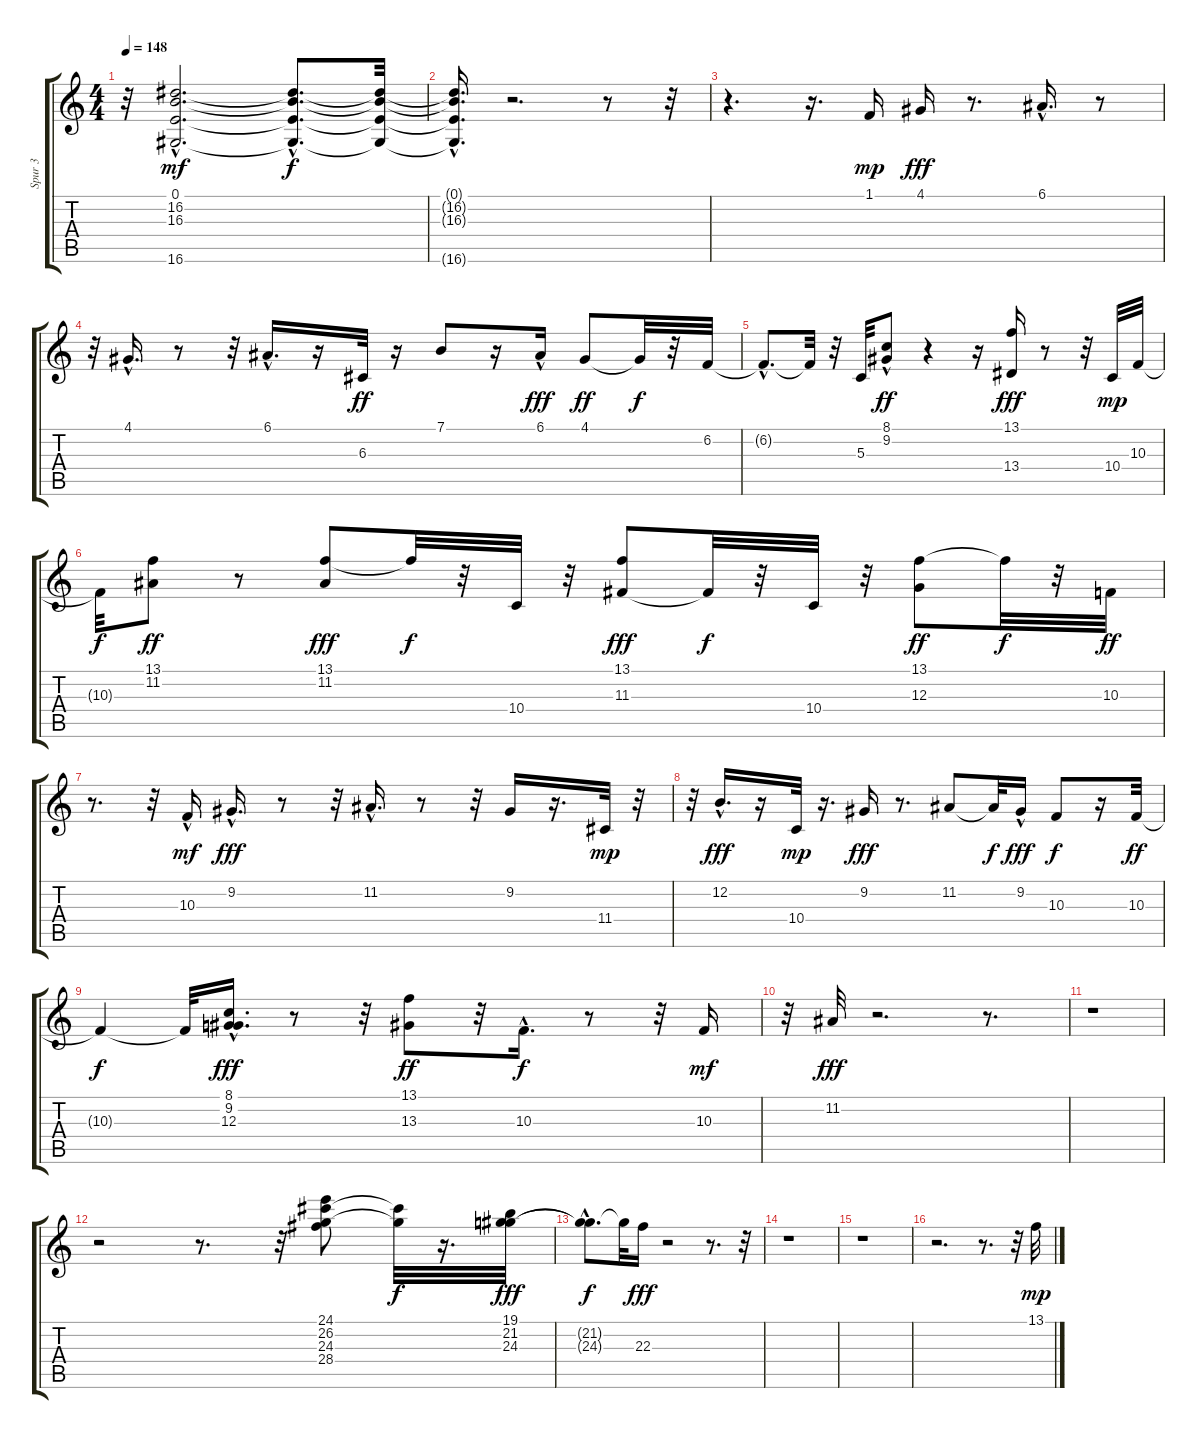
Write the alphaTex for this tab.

\track ("Spur 3" "Spur 3") {instrument rockorgan}
\staff {score tabs}
\tuning (E4 B3 G3 D3 A2 E2) {hide}
\ts (4 4)
\tempo 148
\clef g2
\ks c
r.32{dy f} (0.1{hac} 16.2{hac} 16.3{hac} 16.6{hac}).2{d dy mf} (0.1{hac t} 16.2{hac t} 16.3{hac t} 16.6{hac t}).8{d dy f} (0.1{t} 16.2{t} 16.3{t} 16.6{t}).32 |
(0.1{t} 16.2{hac t} 16.3{hac t} 16.6{t}).16{d} r.2{d} r.8 r.32 |
r.4{d} r.16{d} 1.1.16{dy mp} 4.1.16{dy fff} r.8{d} 6.1{hac}.16{d} r.8 |
r.32 4.1{hac}.16{d} r.8 r.32 6.1{hac}.16{d} r.16 6.3.32{dy ff} r.16 7.1.8 r.16 6.1{hac}.16{dy fff} 4.1.8{dy ff} 4.1{t}.32{dy f} r.32 6.2.32 |
6.2{hac t}.8{d} 6.2{t}.32 r.32 5.3.32 (8.1{hac} 9.2).8{dy ff} r.4 r.16 (13.1 13.4).16{dy fff} r.8 r.32 10.4.32{dy mp} 10.3.32 |
10.3{t}.32{dy f} (13.1 11.2).8{dy ff} r.8 (13.1 11.2).8{dy fff} 13.1{t}.32{dy f} r.32 10.4.32 r.32 (13.1 11.3).8{dy fff} 11.3{t}.32{dy f} r.32 10.4.32 r.32 (13.1 12.3).8{dy ff} 13.1{t}.32{dy f} r.32 10.3.32{dy ff} |
r.8{d} r.32 10.3{hac}.16{dy mf} 9.2{hac}.16{d dy fff} r.8 r.32 11.2{hac}.16{d} r.8 r.32 9.2.16 r.16{d} 11.4.32{dy mp} r.32 |
r.32 12.2{hac}.16{d dy fff} r.16 10.4.32{dy mp} r.16{d} 9.2.16{dy fff} r.8{d} 11.2.8 11.2{t}.32{dy f} 9.2{hac}.16{dy fff} 10.3.8{dy f} r.16 10.3.32{dy ff} |
10.3{t}.4{dy f} 10.3{t}.32 (8.1{hac} 9.2{hac} 12.3).16{d dy fff} r.8 r.32 (13.1 13.3).8{dy ff} r.32 10.3{hac}.16{d dy f} r.8 r.32 10.3.16{dy mf} |
r.32 11.2.32{dy fff} r.2{d} r.8{d} |
r.1 |
r.2 r.8{d} r.32 (24.1 26.2 24.3 28.4).8 (26.2{t} 24.3{t}).32{dy f} r.16{d} (19.1 21.2 24.3).32{dy fff} |
(21.2{hac t} 24.3{hac t}).8{d dy f} 24.3{t}.32 22.3.16{dy fff} r.2 r.8{d} r.32 |
r.1 |
r.1 |
r.2{d} r.8{d} r.32 13.1.32{dy mp}
